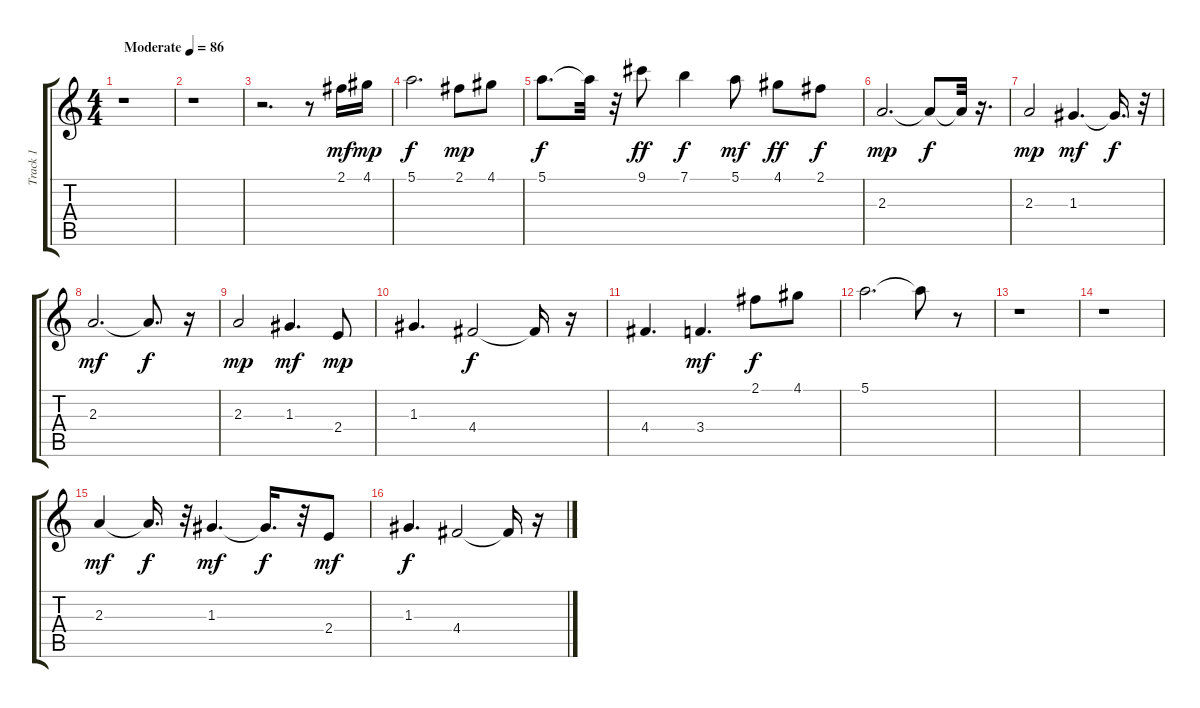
\track ("Track 1" "Track 1") {instrument acousticguitarnylon}
\staff {score tabs}
\tuning (E4 B3 G3 D3 A2 E2) {hide}
\ts (4 4)
\tempo (86 "Moderate")
\clef g2
\ks c
r.1{dy mf instrument acousticguitarnylon} |
r.1 |
r.2{d} r.8 2.1.16 4.1.16{dy mp} |
5.1.2{d dy f} 2.1.8{dy mp} 4.1.8 |
5.1.8{d dy f} 5.1{t}.32 r.32 9.1.8{dy ff} 7.1.4{dy f} 5.1.8{dy mf} 4.1.8{dy ff} 2.1.8{dy f} |
2.3.2{d dy mp} 2.3{t}.8{dy f} 2.3{t}.32 r.16{d} |
2.3.2{dy mp} 1.3.4{d dy mf} 1.3{t}.16{d dy f} r.32 |
2.3.2{d dy mf} 2.3{t}.8{d dy f} r.16 |
2.3.2{dy mp} 1.3.4{d dy mf} 2.4.8{dy mp} |
1.3.4{d} 4.4.2{dy f} 4.4{t}.16 r.16 |
4.4.4{d} 3.4.4{d dy mf} 2.1.8{dy f} 4.1.8 |
5.1.2{d} 5.1{t}.8 r.8 |
r.1 |
r.1 |
2.3.4{dy mf} 2.3{t}.16{d dy f} r.32 1.3.4{d dy mf} 1.3{t}.16{d dy f} r.32 2.4.8{dy mf} |
1.3.4{d dy f} 4.4.2 4.4{t}.16 r.16
